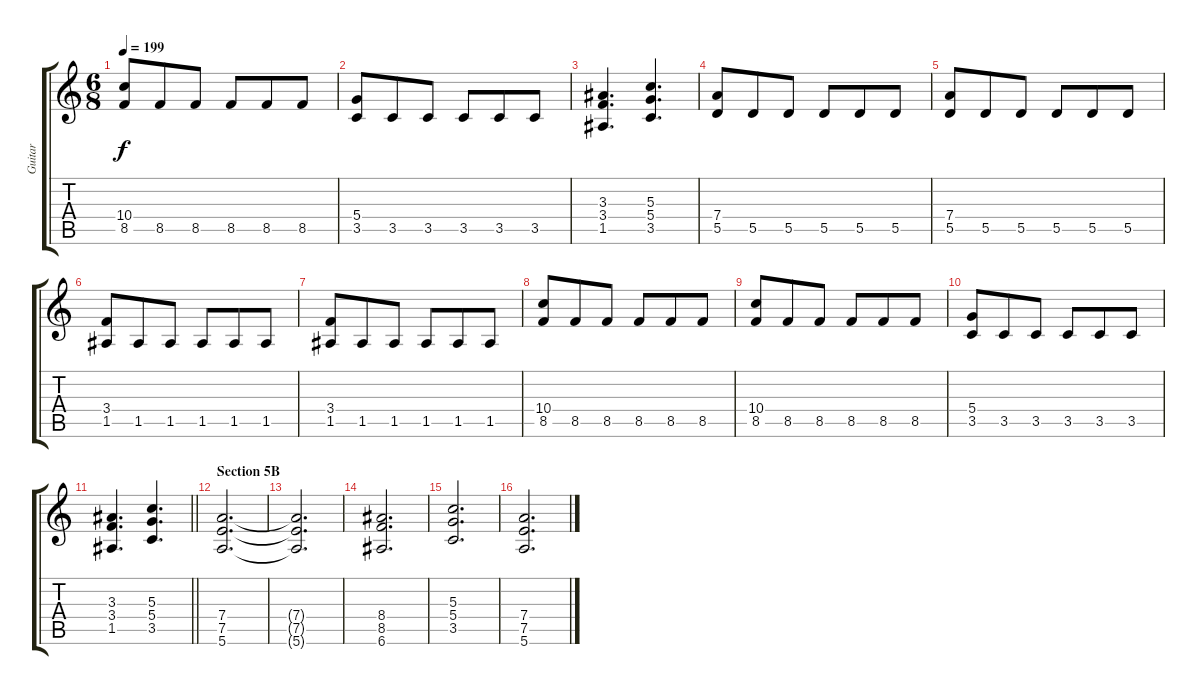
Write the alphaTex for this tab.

\track ("Guitar" "Guitar") {instrument overdrivenguitar}
\staff {score tabs}
\tuning (E4 B3 G3 D3 A2 E2) {hide}
\ts (6 8)
\tempo 199
\clef g2
\ks c
(10.4 8.5).8{dy f} 8.5.8 8.5.8 8.5.8 8.5.8 8.5.8 |
(5.4 3.5).8 3.5.8 3.5.8 3.5.8 3.5.8 3.5.8 |
(3.3 3.4 1.5).4{d} (5.3 5.4 3.5).4{d} |
(7.4 5.5).8 5.5.8 5.5.8 5.5.8 5.5.8 5.5.8 |
(7.4 5.5).8 5.5.8 5.5.8 5.5.8 5.5.8 5.5.8 |
(3.4 1.5).8 1.5.8 1.5.8 1.5.8 1.5.8 1.5.8 |
(3.4 1.5).8 1.5.8 1.5.8 1.5.8 1.5.8 1.5.8 |
(10.4 8.5).8 8.5.8 8.5.8 8.5.8 8.5.8 8.5.8 |
(10.4 8.5).8 8.5.8 8.5.8 8.5.8 8.5.8 8.5.8 |
(5.4 3.5).8 3.5.8 3.5.8 3.5.8 3.5.8 3.5.8 |
\barLineRight lightlight
(3.3 3.4 1.5).4{d} (5.3 5.4 3.5).4{d} |
\section ("" "Section 5B")
(7.4 7.5 5.6).2{d} |
(7.4{t} 7.5{t} 5.6{t}).2{d} |
(8.4 8.5 6.6).2{d} |
(5.3 5.4 3.5).2{d} |
(7.4 7.5 5.6).2{d}
